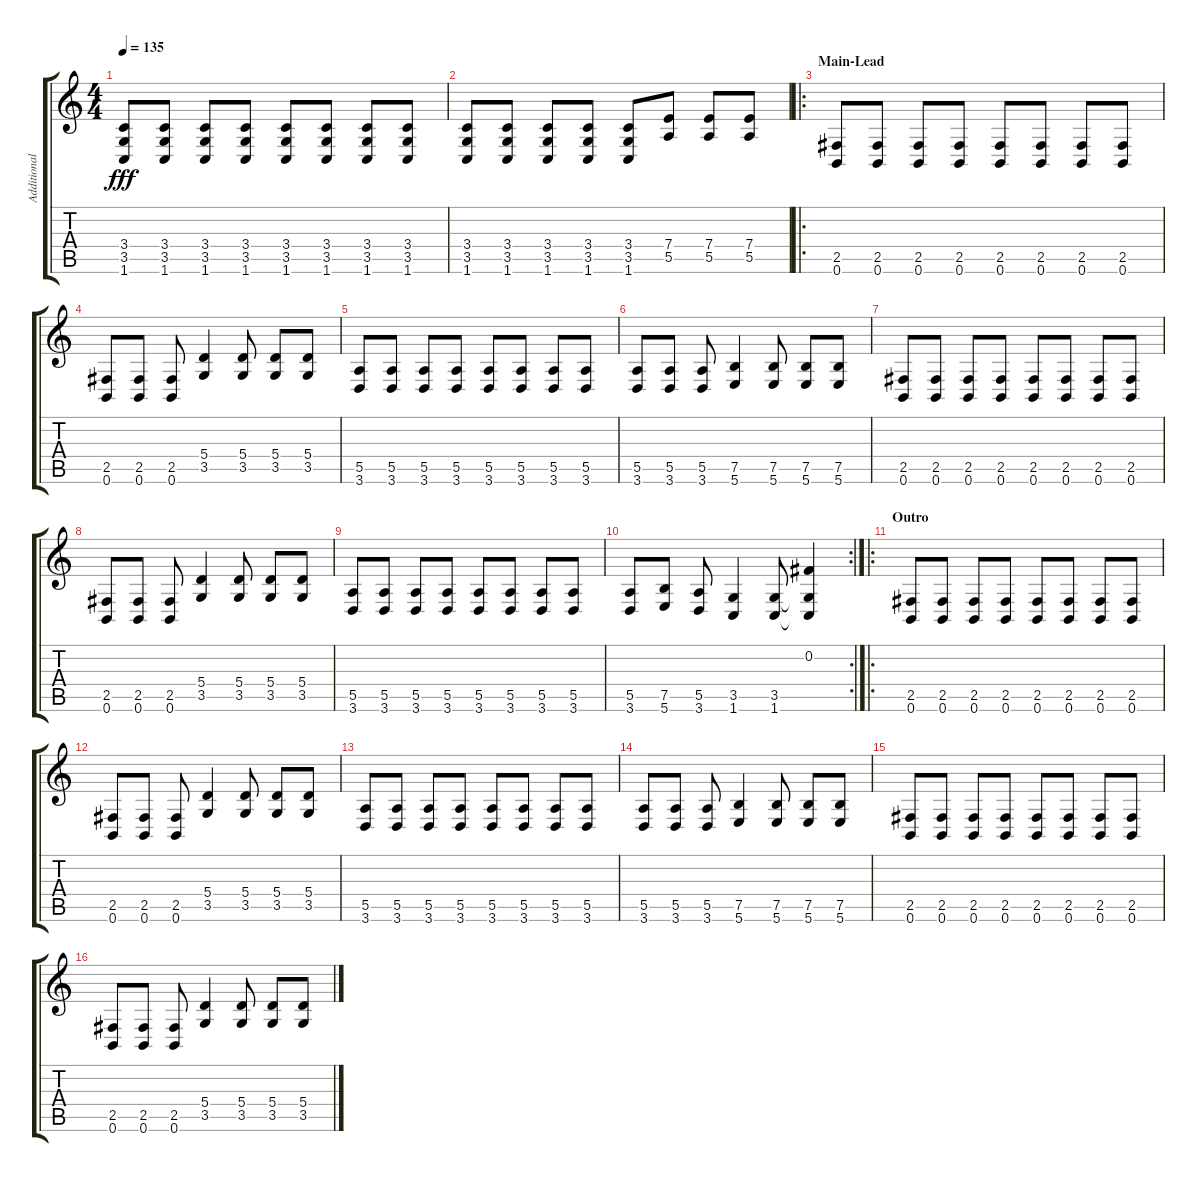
\track ("Additional Guitar" "Additional") {instrument distortionguitar}
\staff {score tabs}
\tuning (B3 Gb3 D3 A2 E2 B1) {hide}
\ts (4 4)
\tempo 135
\clef g2
\ks c
(3.4 3.5 1.6).8{dy fff} (3.4 3.5 1.6).8 (3.4 3.5 1.6).8 (3.4 3.5 1.6).8 (3.4 3.5 1.6).8 (3.4 3.5 1.6).8 (3.4 3.5 1.6).8 (3.4 3.5 1.6).8 |
(3.4 3.5 1.6).8 (3.4 3.5 1.6).8 (3.4 3.5 1.6).8 (3.4 3.5 1.6).8 (3.4 3.5 1.6).8 (7.4 5.5).8 (7.4 5.5).8 (7.4 5.5).8 |
\ro
\section ("" "Main-Lead")
(2.5 0.6).8 (2.5 0.6).8 (2.5 0.6).8 (2.5 0.6).8 (2.5 0.6).8 (2.5 0.6).8 (2.5 0.6).8 (2.5 0.6).8 |
(2.5 0.6).8 (2.5 0.6).8 (2.5 0.6).8 (5.4 3.5).4 (5.4 3.5).8 (5.4 3.5).8 (5.4 3.5).8 |
(5.5 3.6).8 (5.5 3.6).8 (5.5 3.6).8 (5.5 3.6).8 (5.5 3.6).8 (5.5 3.6).8 (5.5 3.6).8 (5.5 3.6).8 |
(5.5 3.6).8 (5.5 3.6).8 (5.5 3.6).8 (7.5 5.6).4 (7.5 5.6).8 (7.5 5.6).8 (7.5 5.6).8 |
(2.5 0.6).8 (2.5 0.6).8 (2.5 0.6).8 (2.5 0.6).8 (2.5 0.6).8 (2.5 0.6).8 (2.5 0.6).8 (2.5 0.6).8 |
(2.5 0.6).8 (2.5 0.6).8 (2.5 0.6).8 (5.4 3.5).4 (5.4 3.5).8 (5.4 3.5).8 (5.4 3.5).8 |
(5.5 3.6).8 (5.5 3.6).8 (5.5 3.6).8 (5.5 3.6).8 (5.5 3.6).8 (5.5 3.6).8 (5.5 3.6).8 (5.5 3.6).8 |
\rc 2
(5.5 3.6).8 (7.5 5.6).8 (5.5 3.6).8 (3.5 1.6).4 (3.5 1.6).8 (0.2 3.5{t} 1.6{t}).4 |
\ro
\section ("" "Outro")
(2.5 0.6).8 (2.5 0.6).8 (2.5 0.6).8 (2.5 0.6).8 (2.5 0.6).8 (2.5 0.6).8 (2.5 0.6).8 (2.5 0.6).8 |
(2.5 0.6).8 (2.5 0.6).8 (2.5 0.6).8 (5.4 3.5).4 (5.4 3.5).8 (5.4 3.5).8 (5.4 3.5).8 |
(5.5 3.6).8 (5.5 3.6).8 (5.5 3.6).8 (5.5 3.6).8 (5.5 3.6).8 (5.5 3.6).8 (5.5 3.6).8 (5.5 3.6).8 |
(5.5 3.6).8 (5.5 3.6).8 (5.5 3.6).8 (7.5 5.6).4 (7.5 5.6).8 (7.5 5.6).8 (7.5 5.6).8 |
(2.5 0.6).8 (2.5 0.6).8 (2.5 0.6).8 (2.5 0.6).8 (2.5 0.6).8 (2.5 0.6).8 (2.5 0.6).8 (2.5 0.6).8 |
(2.5 0.6).8 (2.5 0.6).8 (2.5 0.6).8 (5.4 3.5).4 (5.4 3.5).8 (5.4 3.5).8 (5.4 3.5).8
